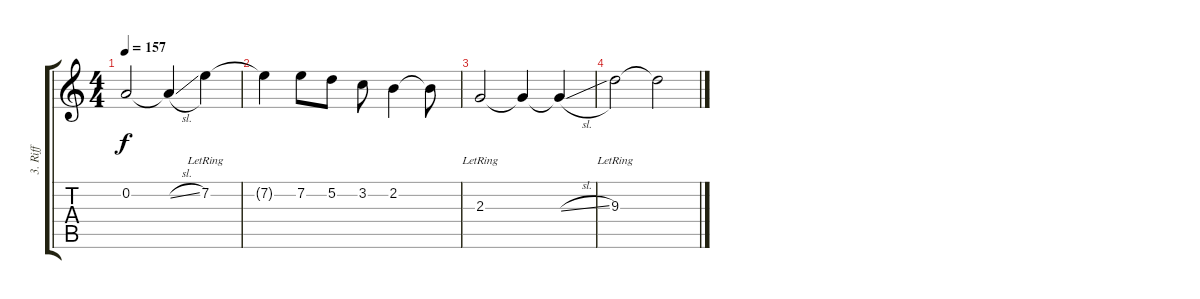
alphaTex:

\track ("3. Riff" "3. Riff") {instrument overdrivenguitar}
\staff {score tabs}
\tuning (D4 A3 F3 C3 G2 C2) {hide}
\ts (4 4)
\tempo 157
\clef g2
\ks c
0.2{t}.2{dy f} 0.2{sl t}.4 7.2{lr}.4 |
7.2{t}.4 7.2.8 5.2.8 3.2.8 2.2.4 2.2{t}.8 |
2.3{lr}.2 2.3{t}.4 2.3{sl t}.4 |
9.3{lr}.2 9.3{t}.2
